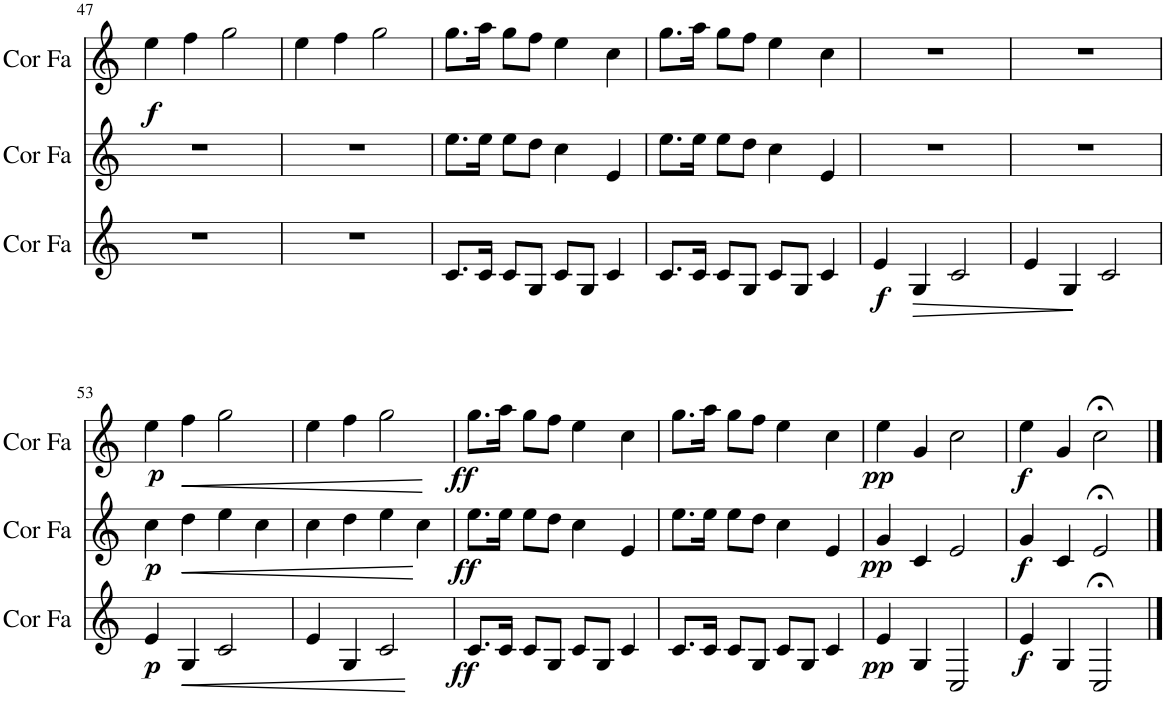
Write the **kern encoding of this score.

**kern	**dynam	**kern	**dynam	**kern	**dynam
*part3	*part3	*part2	*part2	*part1	*part1
*staff3	*staff3	*staff2	*staff2	*staff1	*staff1
*I"Cor en Fa	*	*I"Cor en Fa	*	*I"Cor en Fa	*
*I'Cor Fa	*	*I'Cor Fa	*	*I'Cor Fa	*
!!LO:PB:g=z
*clefG2	*	*clefG2	*	*clefG2	*
*Trd4c7	*	*Trd4c7	*	*Trd4c7	*
*k[]	*	*k[]	*	*k[]	*
*M4/4	*	*M4/4	*	*M4/4	*
=47	=47	=47	=47	=47	=47
!	!	!	!	!	!LO:DY:b
1r	.	1r	.	4ee\	f
.	.	.	.	4ff\	.
.	.	.	.	2gg\	.
=48	=48	=48	=48	=48	=48
1r	.	1r	.	4ee\	.
.	.	.	.	4ff\	.
.	.	.	.	2gg\	.
=49	=49	=49	=49	=49	=49
8.c/L	.	8.ee\L	.	8.gg\L	.
16c/Jk	.	16ee\Jk	.	16aa\Jk	.
8c/L	.	8ee\L	.	8gg\L	.
8G/J	.	8dd\J	.	8ff\J	.
8c/L	.	4cc\	.	4ee\	.
8G/J	.	.	.	.	.
4c/	.	4e/	.	4cc\	.
=50	=50	=50	=50	=50	=50
8.c/L	.	8.ee\L	.	8.gg\L	.
16c/Jk	.	16ee\Jk	.	16aa\Jk	.
8c/L	.	8ee\L	.	8gg\L	.
8G/J	.	8dd\J	.	8ff\J	.
8c/L	.	4cc\	.	4ee\	.
8G/J	.	.	.	.	.
4c/	.	4e/	.	4cc\	.
=51	=51	=51	=51	=51	=51
!	!LO:DY:b	!	!	!	!
4e/	f	1r	.	1r	.
!	!LO:HP:b	!	!	!	!
4G/	>	.	.	.	.
2c/	.	.	.	.	.
.	]	.	.	.	.
=52	=52	=52	=52	=52	=52
4e/	.	1r	.	1r	.
4G/	.	.	.	.	.
2c/	.	.	.	.	.
!!LO:LB:g=z
=53	=53	=53	=53	=53	=53
!	!LO:DY:b	!	!LO:DY:b	!	!LO:DY:b
4e/	p	4cc\	p	4ee\	p
!	!LO:HP:b	!	!LO:HP:b	!	!LO:HP:b
4G/	<	4dd\	<	4ff\	<
2c/	.	4ee\	.	2gg\	.
.	.	4cc\	.	.	.
.	[	.	[	.	[
=54	=54	=54	=54	=54	=54
4e/	.	4cc\	.	4ee\	.
4G/	.	4dd\	.	4ff\	.
2c/	.	4ee\	.	2gg\	.
.	.	4cc\	.	.	.
=55	=55	=55	=55	=55	=55
!	!LO:DY:b	!	!LO:DY:b	!	!LO:DY:b
8.c/L	ff	8.ee\L	ff	8.gg\L	ff
16c/Jk	.	16ee\Jk	.	16aa\Jk	.
8c/L	.	8ee\L	.	8gg\L	.
8G/J	.	8dd\J	.	8ff\J	.
8c/L	.	4cc\	.	4ee\	.
8G/J	.	.	.	.	.
4c/	.	4e/	.	4cc\	.
=56	=56	=56	=56	=56	=56
8.c/L	.	8.ee\L	.	8.gg\L	.
16c/Jk	.	16ee\Jk	.	16aa\Jk	.
8c/L	.	8ee\L	.	8gg\L	.
8G/J	.	8dd\J	.	8ff\J	.
8c/L	.	4cc\	.	4ee\	.
8G/J	.	.	.	.	.
4c/	.	4e/	.	4cc\	.
=57	=57	=57	=57	=57	=57
!	!LO:DY:b	!	!LO:DY:b	!	!LO:DY:b
4e/	pp	4g/	pp	4ee\	pp
4G/	.	4c/	.	4g/	.
2C/	.	2e/	.	2cc\	.
=58	=58	=58	=58	=58	=58
!	!LO:DY:b	!	!LO:DY:b	!	!LO:DY:b
4e/	f	4g/	f	4ee\	f
4G/	.	4c/	.	4g/	.
2C;</	.	2e;</	.	2cc;<\	.
==	==	==	==	==	==
*-	*-	*-	*-	*-	*-
